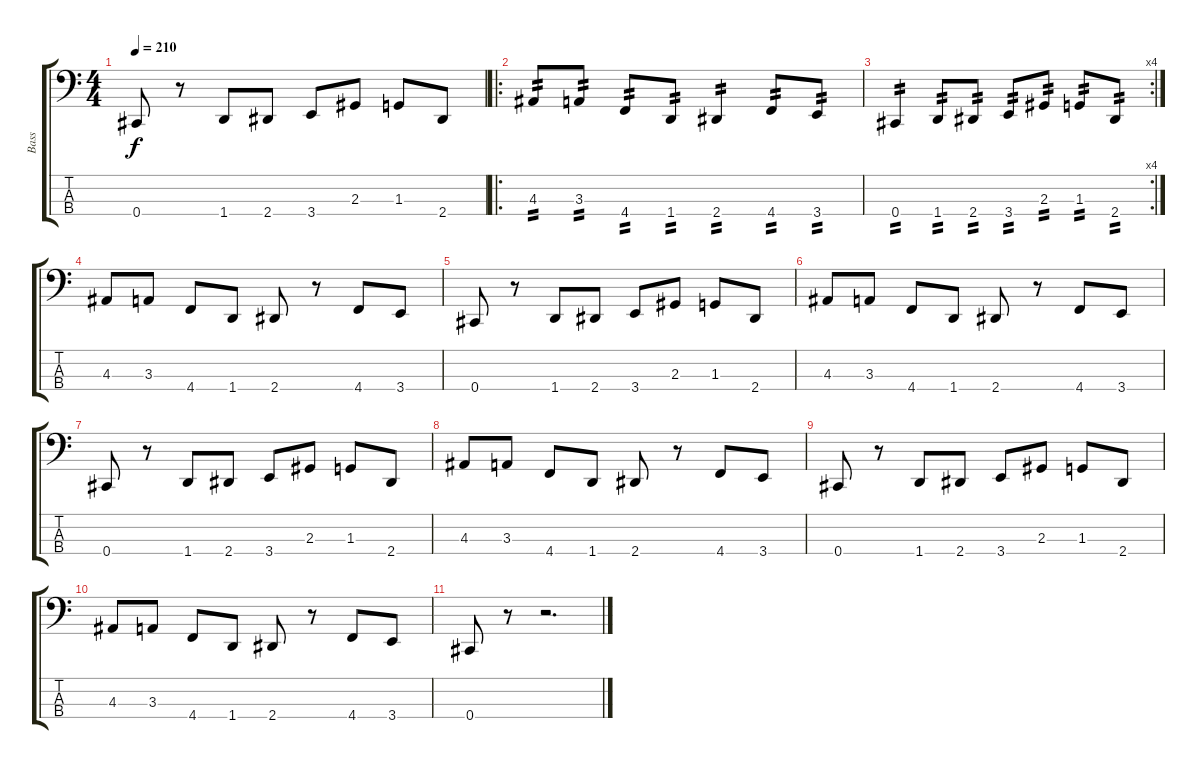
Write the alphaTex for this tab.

\track ("Bass" "Bass") {instrument electricbassfinger}
\staff {score tabs}
\tuning (E2 B1 Gb1 Db1) {hide}
\ts (4 4)
\tempo 210
\clef f4
\ks c
0.4.8{dy f} r.8 1.4.8 2.4.8 3.4.8 2.3.8 1.3.8 2.4.8 |
\ro
4.3.8{tp 2} 3.3.8{tp 2} 4.4.8{tp 2} 1.4.8{tp 2} 2.4.4{tp 2} 4.4.8{tp 2} 3.4.8{tp 2} |
\rc 4
0.4.4{tp 2} 1.4.8{tp 2} 2.4.8{tp 2} 3.4.8{tp 2} 2.3.8{tp 2} 1.3.8{tp 2} 2.4.8{tp 2} |
4.3.8 3.3.8 4.4.8 1.4.8 2.4.8 r.8 4.4.8 3.4.8 |
0.4.8 r.8 1.4.8 2.4.8 3.4.8 2.3.8 1.3.8 2.4.8 |
4.3.8 3.3.8 4.4.8 1.4.8 2.4.8 r.8 4.4.8 3.4.8 |
0.4.8 r.8 1.4.8 2.4.8 3.4.8 2.3.8 1.3.8 2.4.8 |
4.3.8 3.3.8 4.4.8 1.4.8 2.4.8 r.8 4.4.8 3.4.8 |
0.4.8 r.8 1.4.8 2.4.8 3.4.8 2.3.8 1.3.8 2.4.8 |
4.3.8 3.3.8 4.4.8 1.4.8 2.4.8 r.8 4.4.8 3.4.8 |
0.4.8 r.8 r.2{d}
